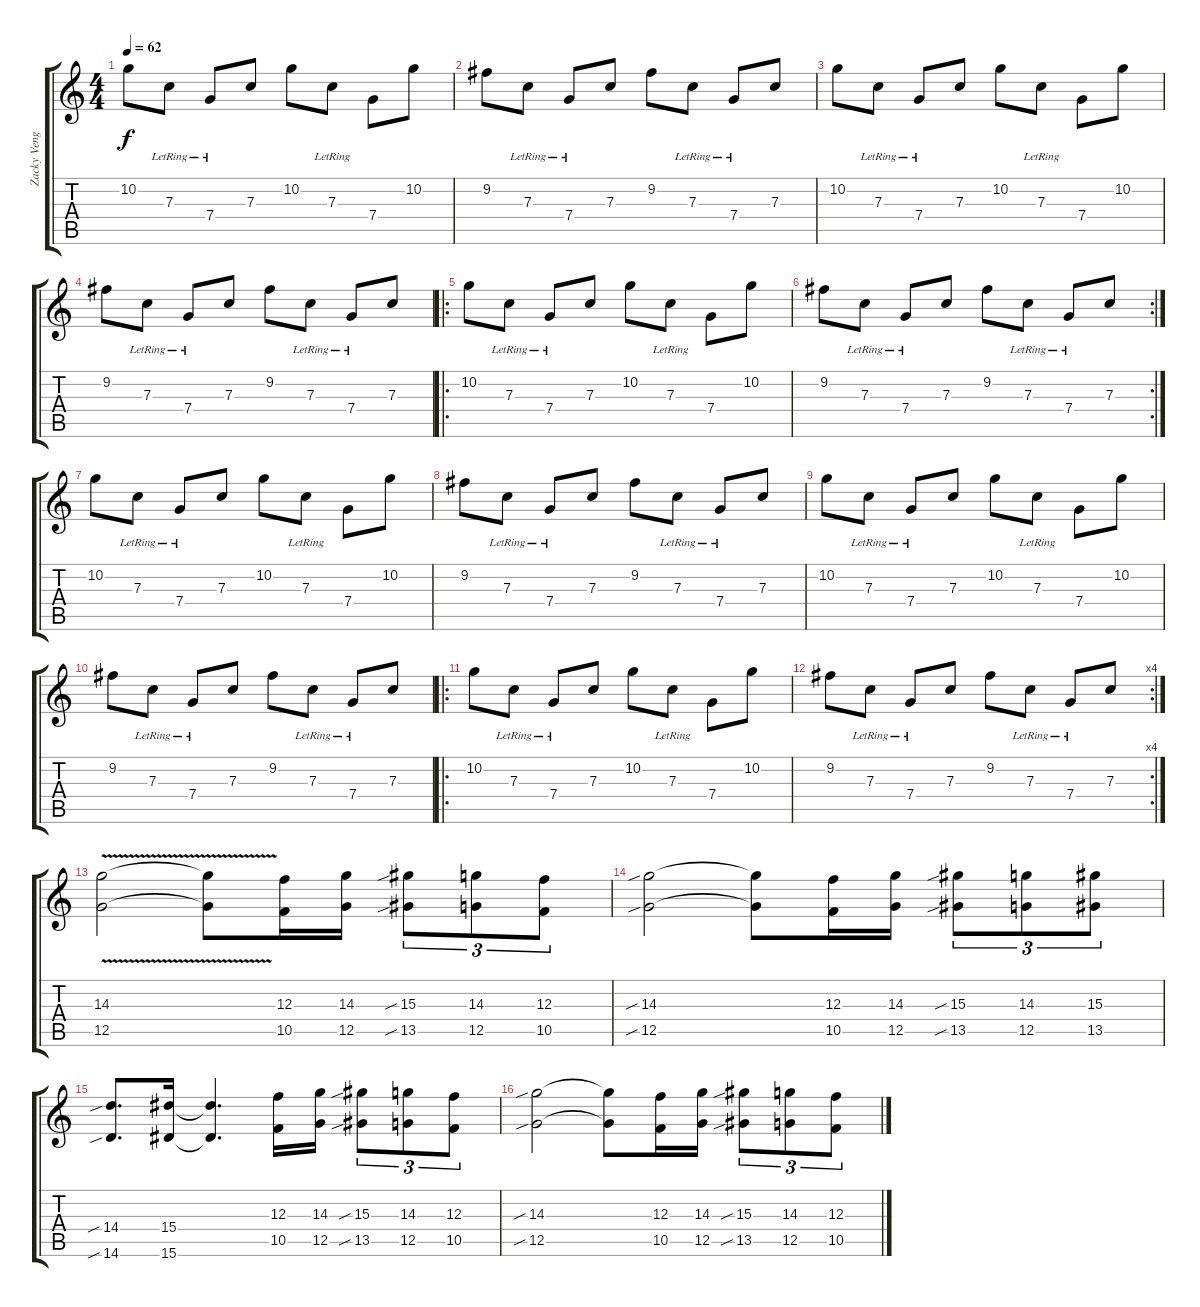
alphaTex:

\track ("Zacky Vengeance Copy" "Zacky Veng") {instrument distortionguitar}
\staff {score tabs}
\tuning (D4 A3 F3 C3 G2 C2) {hide}
\ts (4 4)
\tempo 62
\clef g2
\ks c
10.2.8{dy f instrument distortionguitar} 7.3{lr}.8 7.4{lr}.8 7.3.8 10.2.8 7.3{lr}.8 7.4.8 10.2.8 |
9.2.8 7.3{lr}.8 7.4{lr}.8 7.3.8 9.2.8 7.3{lr}.8 7.4{lr}.8 7.3.8 |
10.2.8 7.3{lr}.8 7.4{lr}.8 7.3.8 10.2.8 7.3{lr}.8 7.4.8 10.2.8 |
9.2.8 7.3{lr}.8 7.4{lr}.8 7.3.8 9.2.8 7.3{lr}.8 7.4{lr}.8 7.3.8 |
\ro
10.2.8 7.3{lr}.8 7.4{lr}.8 7.3.8 10.2.8 7.3{lr}.8 7.4.8 10.2.8 |
\rc 2
9.2.8 7.3{lr}.8 7.4{lr}.8 7.3.8 9.2.8 7.3{lr}.8 7.4{lr}.8 7.3.8 |
10.2.8 7.3{lr}.8 7.4{lr}.8 7.3.8 10.2.8 7.3{lr}.8 7.4.8 10.2.8 |
9.2.8 7.3{lr}.8 7.4{lr}.8 7.3.8 9.2.8 7.3{lr}.8 7.4{lr}.8 7.3.8 |
10.2.8 7.3{lr}.8 7.4{lr}.8 7.3.8 10.2.8 7.3{lr}.8 7.4.8 10.2.8 |
9.2.8 7.3{lr}.8 7.4{lr}.8 7.3.8 9.2.8 7.3{lr}.8 7.4{lr}.8 7.3.8 |
\ro
10.2.8 7.3{lr}.8 7.4{lr}.8 7.3.8 10.2.8 7.3{lr}.8 7.4.8 10.2.8 |
\rc 4
9.2.8 7.3{lr}.8 7.4{lr}.8 7.3.8 9.2.8 7.3{lr}.8 7.4{lr}.8 7.3.8 |
(14.3{v} 12.5{v}).2 (14.3{t} 12.5{t}).8 (12.3 10.5).16 (14.3 12.5).16 (15.3{sib} 13.5{sib}).8{tu (3 2)} (14.3 12.5).8{tu (3 2)} (12.3 10.5).8{tu (3 2)} |
(14.3{sib} 12.5{sib}).2 (14.3{t} 12.5{t}).8 (12.3 10.5).16 (14.3 12.5).16 (15.3{sib} 13.5{sib}).8{tu (3 2)} (14.3 12.5).8{tu (3 2)} (15.3 13.5).8{tu (3 2)} |
(14.4{sib} 14.6{sib}).8{d} (15.4 15.6).16 (15.4{t} 15.6{t}).4{d} (12.3 10.5).16 (14.3 12.5).16 (15.3{sib} 13.5{sib}).8{tu (3 2)} (14.3 12.5).8{tu (3 2)} (12.3 10.5).8{tu (3 2)} |
(14.3{sib} 12.5{sib}).2 (14.3{t} 12.5{t}).8 (12.3 10.5).16 (14.3 12.5).16 (15.3{sib} 13.5{sib}).8{tu (3 2)} (14.3 12.5).8{tu (3 2)} (12.3 10.5).8{tu (3 2)}
